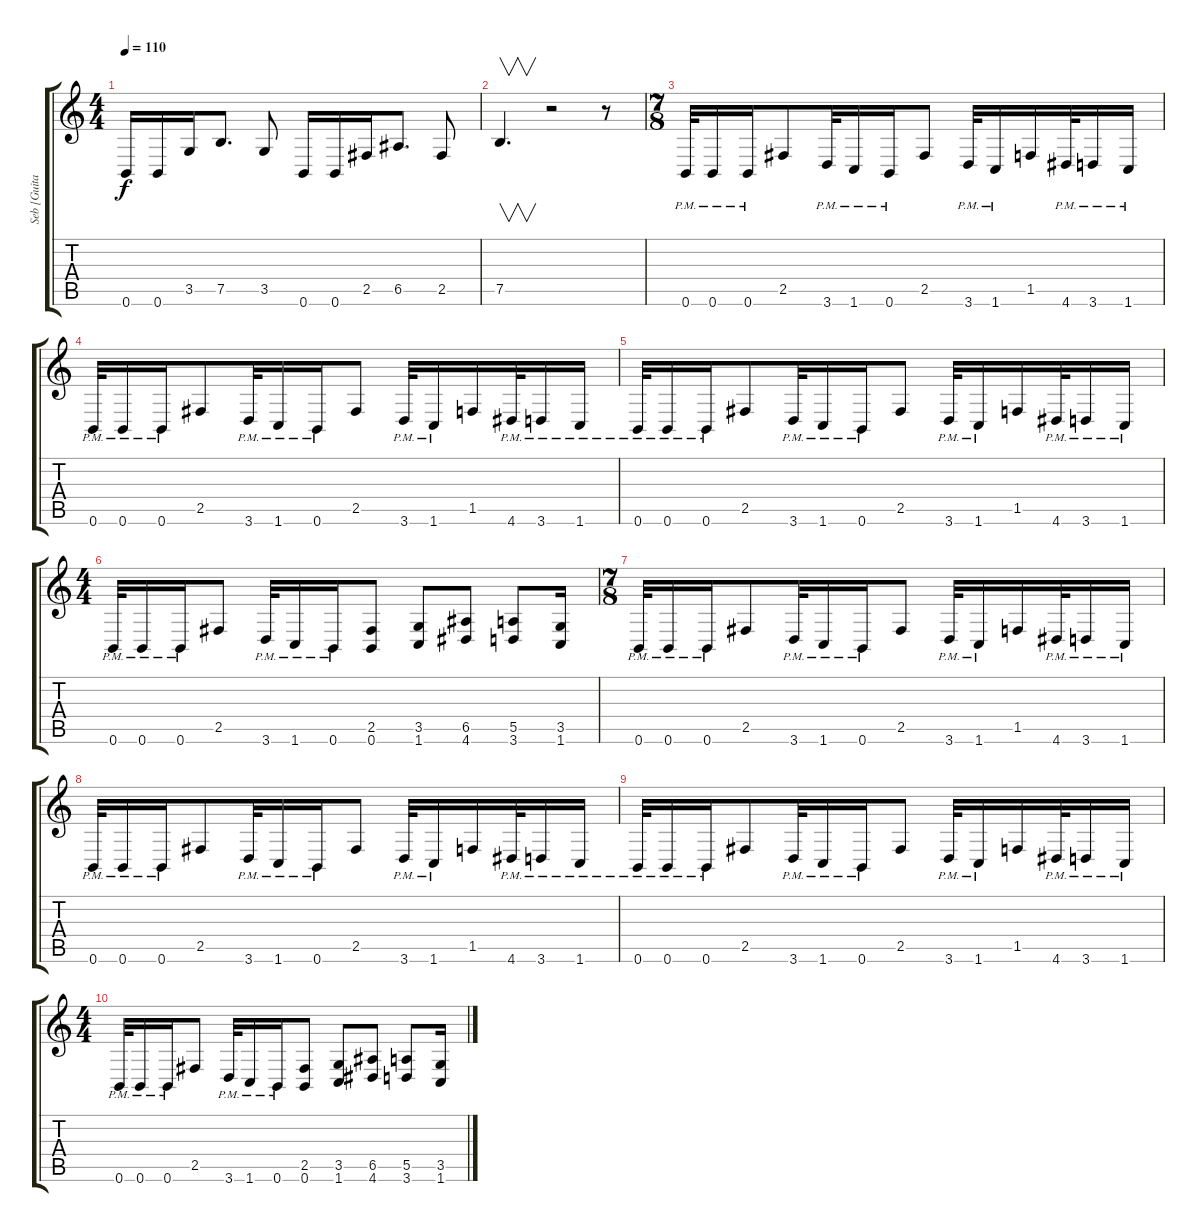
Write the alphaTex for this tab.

\track ("Seb [Guitar Left]" "Seb [Guita") {instrument distortionguitar}
\staff {score tabs}
\tuning (B3 Gb3 D3 A2 E2 B1) {hide}
\ts (4 4)
\tempo 110
\clef g2
\ks c
0.6.16{dy f} 0.6.16 3.5.16 7.5.8{d} 3.5.8 0.6.16 0.6.16 2.5.16 6.5.8{d} 2.5.8 |
7.5.4{v d txt ""} r.2 r.8 |
\ts (7 8)
0.6{pm}.32 0.6{pm}.16 0.6{pm}.16 2.5.8 3.6{pm}.32 1.6{pm}.16 0.6{pm}.16 2.5.8 3.6{pm}.32 1.6{pm}.16 1.5.16 4.6{pm}.32 3.6{pm}.16 1.6{pm}.16 |
0.6{pm}.32 0.6{pm}.16 0.6{pm}.16 2.5.8 3.6{pm}.32 1.6{pm}.16 0.6{pm}.16 2.5.8 3.6{pm}.32 1.6{pm}.16 1.5.16 4.6{pm}.32 3.6{pm}.16 1.6{pm}.16 |
0.6{pm}.32 0.6{pm}.16 0.6{pm}.16 2.5.8 3.6{pm}.32 1.6{pm}.16 0.6{pm}.16 2.5.8 3.6{pm}.32 1.6{pm}.16 1.5.16 4.6{pm}.32 3.6{pm}.16 1.6{pm}.16 |
\ts (4 4)
0.6{pm}.32 0.6{pm}.16 0.6{pm}.16 2.5.8 3.6{pm}.32 1.6{pm}.16 0.6{pm}.16 (2.5 0.6).8 (3.5 1.6).8 (6.5 4.6).8 (5.5 3.6).8 (3.5 1.6).16 |
\ts (7 8)
0.6{pm}.32 0.6{pm}.16 0.6{pm}.16 2.5.8 3.6{pm}.32 1.6{pm}.16 0.6{pm}.16 2.5.8 3.6{pm}.32 1.6{pm}.16 1.5.16 4.6{pm}.32 3.6{pm}.16 1.6{pm}.16 |
0.6{pm}.32 0.6{pm}.16 0.6{pm}.16 2.5.8 3.6{pm}.32 1.6{pm}.16 0.6{pm}.16 2.5.8 3.6{pm}.32 1.6{pm}.16 1.5.16 4.6{pm}.32 3.6{pm}.16 1.6{pm}.16 |
0.6{pm}.32 0.6{pm}.16 0.6{pm}.16 2.5.8 3.6{pm}.32 1.6{pm}.16 0.6{pm}.16 2.5.8 3.6{pm}.32 1.6{pm}.16 1.5.16 4.6{pm}.32 3.6{pm}.16 1.6{pm}.16 |
\ts (4 4)
0.6{pm}.32 0.6{pm}.16 0.6{pm}.16 2.5.8 3.6{pm}.32 1.6{pm}.16 0.6{pm}.16 (2.5 0.6).8 (3.5 1.6).8 (6.5 4.6).8 (5.5 3.6).8 (3.5 1.6).16
